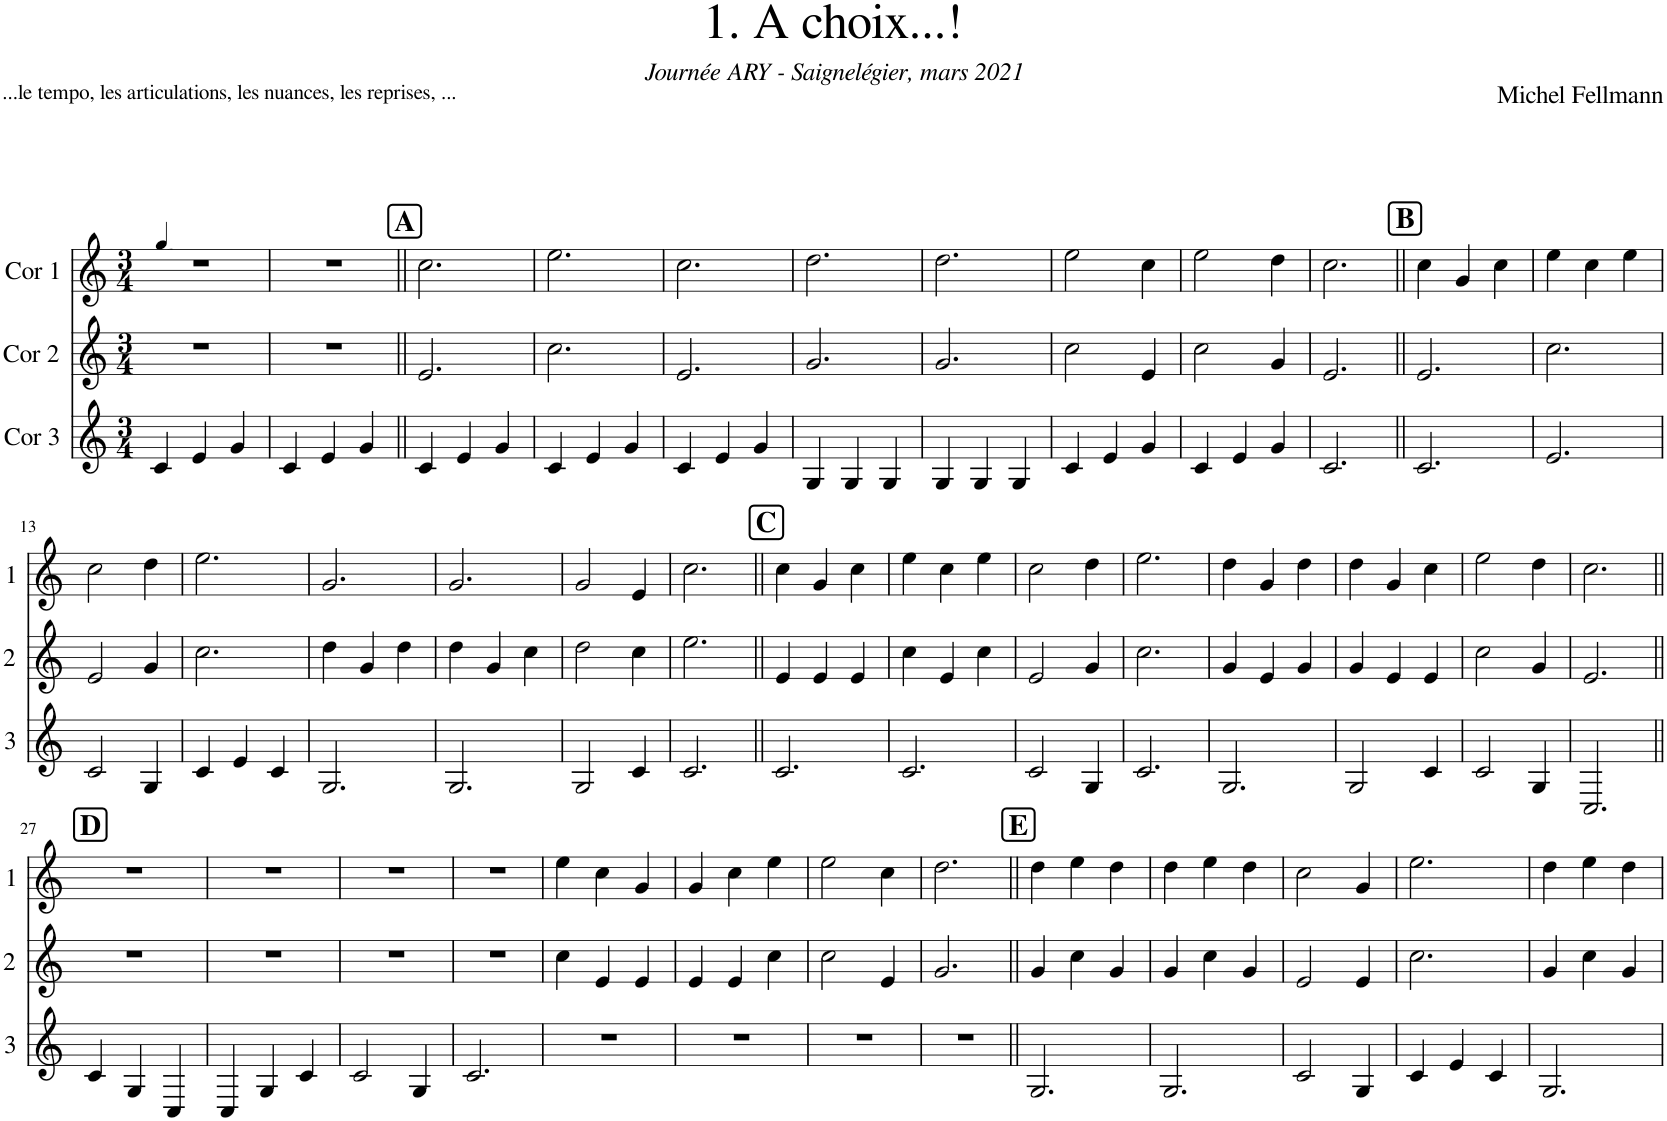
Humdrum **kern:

**kern	**kern	**kern
*part3	*part2	*part1
*staff3	*staff2	*staff1
*I"Cor 3	*I"Cor 2	*I"Cor 1
*clefG2	*clefG2	*clefG2
*Trd4c7	*Trd4c7	*Trd4c7
*k[]	*k[]	*k[]
*M3/4	*M3/4	*M3/4
*MM120	*MM120	*MM120
=1	=1	=1
4c/	2.r	2.r
4e/	.	.
4g/	.	.
=2	=2	=2
4c/	2.r	2.r
4e/	.	.
4g/	.	.
!!LO:REH:place=s1:a:B:cj:fs=14:t=A
=3||	=3||	=3||
4c/	2.e/	2.cc\
4e/	.	.
4g/	.	.
=4	=4	=4
4c/	2.cc\	2.ee\
4e/	.	.
4g/	.	.
=5	=5	=5
4c/	2.e/	2.cc\
4e/	.	.
4g/	.	.
=6	=6	=6
4G/	2.g/	2.dd\
4G/	.	.
4G/	.	.
=7	=7	=7
4G/	2.g/	2.dd\
4G/	.	.
4G/	.	.
=8	=8	=8
4c/	2cc\	2ee\
4e/	.	.
4g/	4e/	4cc\
=9	=9	=9
4c/	2cc\	2ee\
4e/	.	.
4g/	4g/	4dd\
=10	=10	=10
2.c/	2.e/	2.cc\
!!LO:REH:place=s1:a:B:cj:fs=14:t=B
=11||	=11||	=11||
2.c/	2.e/	4cc\
.	.	4g/
.	.	4cc\
=12	=12	=12
2.e/	2.cc\	4ee\
.	.	4cc\
.	.	4ee\
!!LO:LB:g=z
=13	=13	=13
2c/	2e/	2cc\
4G/	4g/	4dd\
=14	=14	=14
4c/	2.cc\	2.ee\
4e/	.	.
4c/	.	.
=15	=15	=15
2.G/	4dd\	2.g/
.	4g/	.
.	4dd\	.
=16	=16	=16
2.G/	4dd\	2.g/
.	4g/	.
.	4cc\	.
=17	=17	=17
2G/	2dd\	2g/
4c/	4cc\	4e/
=18	=18	=18
2.c/	2.ee\	2.cc\
!!LO:REH:place=s1:a:B:cj:fs=14:t=C
=19||	=19||	=19||
2.c/	4e/	4cc\
.	4e/	4g/
.	4e/	4cc\
=20	=20	=20
2.c/	4cc\	4ee\
.	4e/	4cc\
.	4cc\	4ee\
=21	=21	=21
2c/	2e/	2cc\
4G/	4g/	4dd\
=22	=22	=22
2.c/	2.cc\	2.ee\
=23	=23	=23
2.G/	4g/	4dd\
.	4e/	4g/
.	4g/	4dd\
=24	=24	=24
2G/	4g/	4dd\
.	4e/	4g/
4c/	4e/	4cc\
=25	=25	=25
2c/	2cc\	2ee\
4G/	4g/	4dd\
=26	=26	=26
2.C/	2.e/	2.cc\
!!LO:LB:g=z
!!LO:REH:place=s1:a:B:cj:fs=14:t=D
=27||	=27||	=27||
4c/	2.r	2.r
4G/	.	.
4C/	.	.
=28	=28	=28
4C/	2.r	2.r
4G/	.	.
4c/	.	.
=29	=29	=29
2c/	2.r	2.r
4G/	.	.
=30	=30	=30
2.c/	2.r	2.r
=31	=31	=31
2.r	4cc\	4ee\
.	4e/	4cc\
.	4e/	4g/
=32	=32	=32
2.r	4e/	4g/
.	4e/	4cc\
.	4cc\	4ee\
=33	=33	=33
2.r	2cc\	2ee\
.	4e/	4cc\
=34	=34	=34
2.r	2.g/	2.dd\
!!LO:REH:place=s1:a:B:cj:fs=14:t=E
=35||	=35||	=35||
2.G/	4g/	4dd\
.	4cc\	4ee\
.	4g/	4dd\
=36	=36	=36
2.G/	4g/	4dd\
.	4cc\	4ee\
.	4g/	4dd\
=37	=37	=37
2c/	2e/	2cc\
4G/	4e/	4g/
=38	=38	=38
4c/	2.cc\	2.ee\
4e/	.	.
4c/	.	.
=39	=39	=39
2.G/	4g/	4dd\
.	4cc\	4ee\
.	4g/	4dd\
=	=	=
*-	*-	*-
